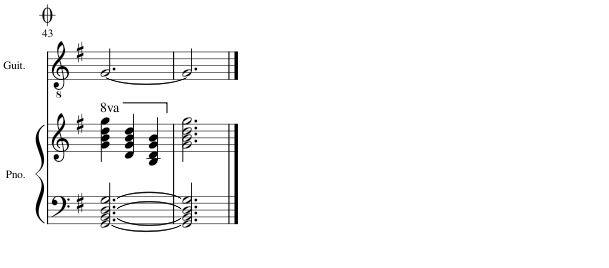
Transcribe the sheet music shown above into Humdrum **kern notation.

**kern	**kern	**kern
*part2	*part2	*part1
*staff3	*staff2	*staff1
*I"Piano	*	*I"Guitar
*I'Pno.	*	*I'Guit.
!!LO:PB:g=z
*clefF4	*clefG2	*clefGv2
*k[f#]	*k[f#]	*k[f#]
*M3/4	*M3/4	*M3/4
*	*8va	*
=43	=43	=43
[2.GG/ [2.BB/ [2.D/ [2.G/	4gg\ 4bb\ 4ddd\ 4ggg\	[2.G/
.	4dd/ 4gg/ 4bb/ 4ddd/	.
.	4b/ 4dd/ 4gg/ 4bb/	.
=44	=44	=44
*	*X8va	*
2.GG/] 2.BB/] 2.D/] 2.G/]	2.g\ 2.b\ 2.dd\ 2.gg\	2.G/]
==	==	==
*-	*-	*-
